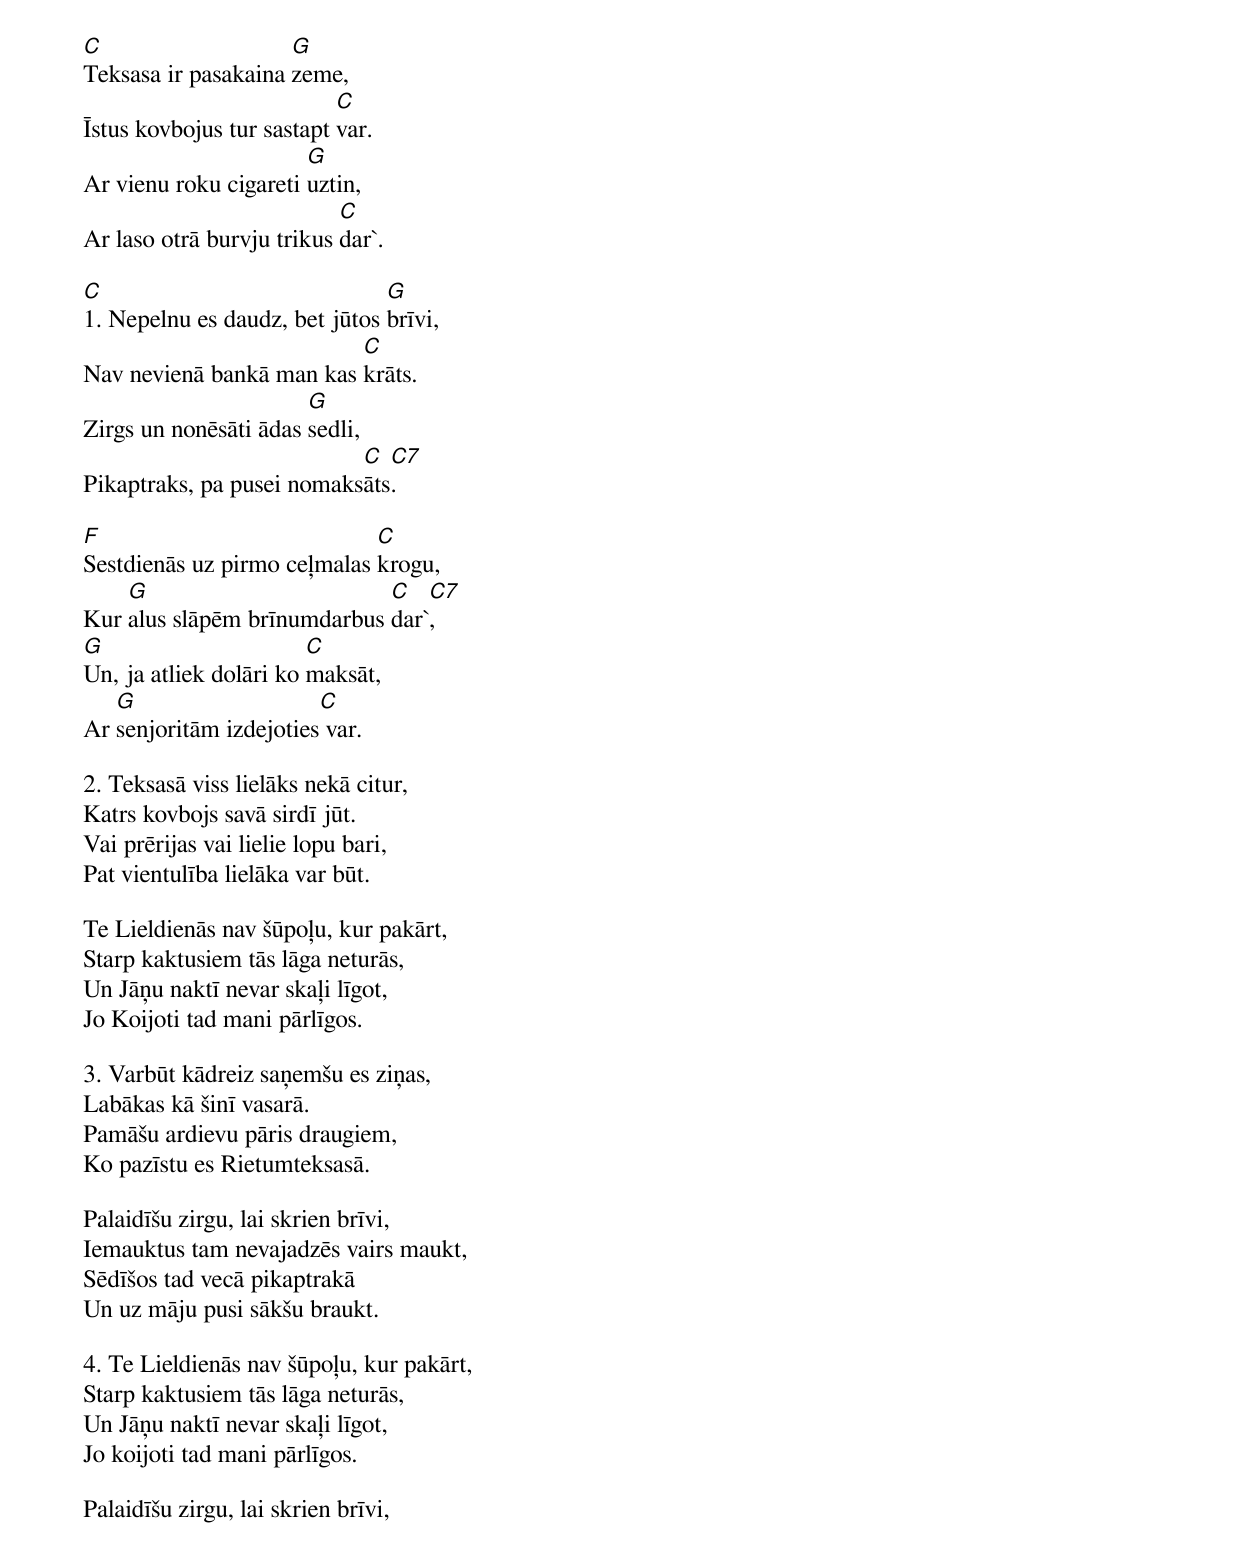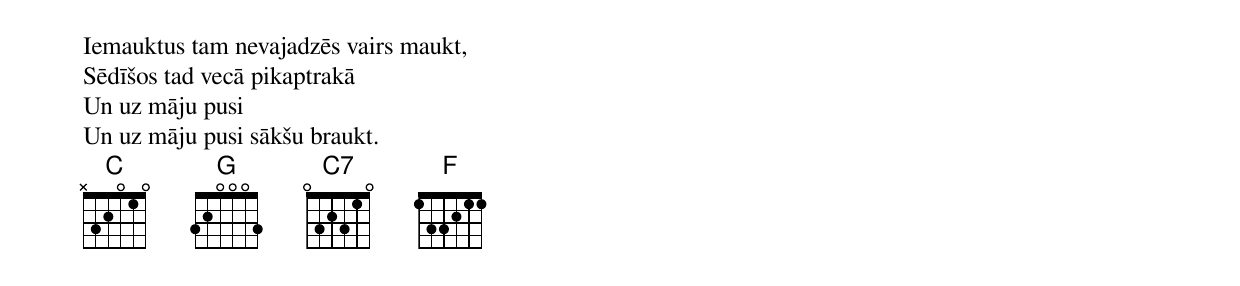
C                    G
Teksasa ir pasakaina zeme,
                           C
Īstus kovbojus tur sastapt var.
                       G
Ar vienu roku cigareti uztin,
                           C
Ar laso otrā burvju trikus dar`.

C                              G
1. Nepelnu es daudz, bet jūtos brīvi,
                          C
Nav nevienā bankā man kas krāts.
                       G
Zirgs un nonēsāti ādas sedli,
                           C  C7
Pikaptraks, pa pusei nomaksāts.

F                            C
Sestdienās uz pirmo ceļmalas krogu,
    G                        C   C7
Kur alus slāpēm brīnumdarbus dar`,
G                       C
Un, ja atliek dolāri ko maksāt,
   G                    C
Ar senjoritām izdejoties var.

2. Teksasā viss lielāks nekā citur,
Katrs kovbojs savā sirdī jūt.
Vai prērijas vai lielie lopu bari,
Pat vientulība lielāka var būt.

Te Lieldienās nav šūpoļu, kur pakārt,
Starp kaktusiem tās lāga neturās,
Un Jāņu naktī nevar skaļi līgot,
Jo Koijoti tad mani pārlīgos.

3. Varbūt kādreiz saņemšu es ziņas,
Labākas kā šinī vasarā.
Pamāšu ardievu pāris draugiem,
Ko pazīstu es Rietumteksasā.

Palaidīšu zirgu, lai skrien brīvi,
Iemauktus tam nevajadzēs vairs maukt,
Sēdīšos tad vecā pikaptrakā
Un uz māju pusi sākšu braukt.

4. Te Lieldienās nav šūpoļu, kur pakārt,
Starp kaktusiem tās lāga neturās,
Un Jāņu naktī nevar skaļi līgot,
Jo koijoti tad mani pārlīgos.

Palaidīšu zirgu, lai skrien brīvi,
Iemauktus tam nevajadzēs vairs maukt,
Sēdīšos tad vecā pikaptrakā
Un uz māju pusi
Un uz māju pusi sākšu braukt.
